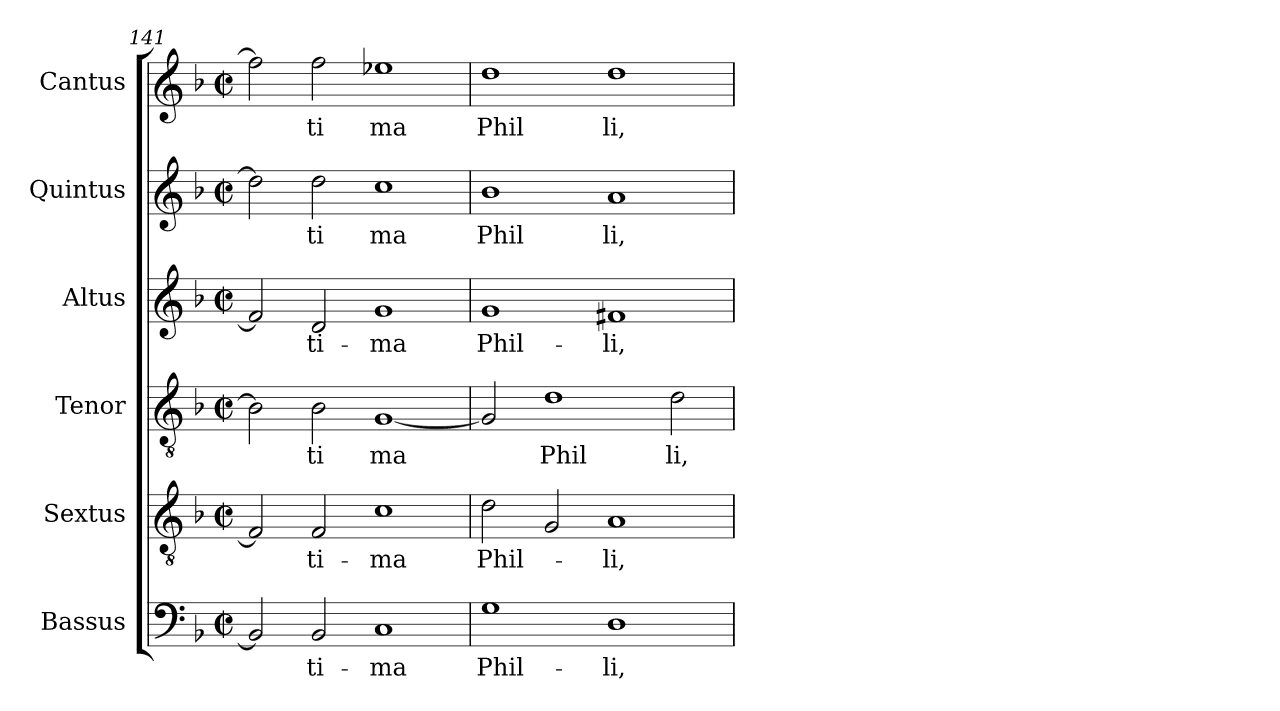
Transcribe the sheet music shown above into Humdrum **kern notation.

**kern	**text	**kern	**text	**kern	**text	**kern	**text	**kern	**text	**kern	**text
*part6	*part6	*part5	*part5	*part4	*part4	*part3	*part3	*part2	*part2	*part1	*part1
*staff6	*staff6	*staff5	*staff5	*staff4	*staff4	*staff3	*staff3	*staff2	*staff2	*staff1	*staff1
*I"Bassus	*	*I"Sextus	*	*I"Tenor	*	*I"Altus	*	*I"Quintus	*	*I"Cantus	*
*I'Bassus	*	*	*	*I'Tenor	*	*I'Altus	*	*I'Quintus	*	*I'Cantus	*
*clefF4	*	*clefGv2	*	*clefGv2	*	*clefG2	*	*clefG2	*	*clefG2	*
*k[b-]	*	*k[b-]	*	*k[b-]	*	*k[b-]	*	*k[b-]	*	*k[b-]	*
*F:	*	*F:	*	*F:	*	*F:	*	*F:	*	*F:	*
*M2/2	*	*M2/2	*	*M2/2	*	*M2/2	*	*M2/2	*	*M2/2	*
*met(c|)	*	*met(c|)	*	*met(c|)	*	*met(c|)	*	*met(c|)	*	*met(c|)	*
=141	=141	=141	=141	=141	=141	=141	=141	=141	=141	=141	=141
2BB-/]	.	2F/]	.	2B-\]	.	2f/]	.	2dd\]	.	2ff\]	.
!	!LO:LY:b:cj	!	!LO:LY:b:cj	!	!LO:LY:b:cj	!	!LO:LY:b:cj	!	!LO:LY:b:cj	!	!LO:LY:b:cj
2BB-/	-ti-	2F/	-ti-	2B-\	ti	2d/	-ti-	2dd\	ti	2ff\	ti
!	!LO:LY:b:cj	!	!LO:LY:b:cj	!	!LO:LY:b:cj	!	!LO:LY:b:cj	!	!LO:LY:b:cj	!	!LO:LY:b:cj
1C	-ma	1c	-ma	[<1G	ma	1g	-ma	1cc	ma	1ee-X	ma
=142	=142	=142	=142	=142	=142	=142	=142	=142	=142	=142	=142
!	!LO:LY:b:cj	!	!LO:LY:b	!	!	!	!LO:LY:b:cj	!	!LO:LY:b:cj	!	!LO:LY:b:cj
1G	Phil-	2d\	Phil-	2G/]	.	1g	Phil-	1b-	Phil	1dd	Phil
!	!	!	!	!	!LO:LY:b:cj	!	!	!	!	!	!
.	.	2G/	.	1d	Phil	.	.	.	.	.	.
!	!LO:LY:b:cj	!	!LO:LY:b:cj	!	!	!	!LO:LY:b:cj	!	!LO:LY:b:cj	!	!LO:LY:b:cj
1D	-li,	1A	-li,	.	.	1f#X	-li,	1a	li,	1dd	li,
!	!	!	!	!	!LO:LY:b:cj	!	!	!	!	!	!
.	.	.	.	2d\	li,	.	.	.	.	.	.
=	=	=	=	=	=	=	=	=	=	=	=
*-	*-	*-	*-	*-	*-	*-	*-	*-	*-	*-	*-
